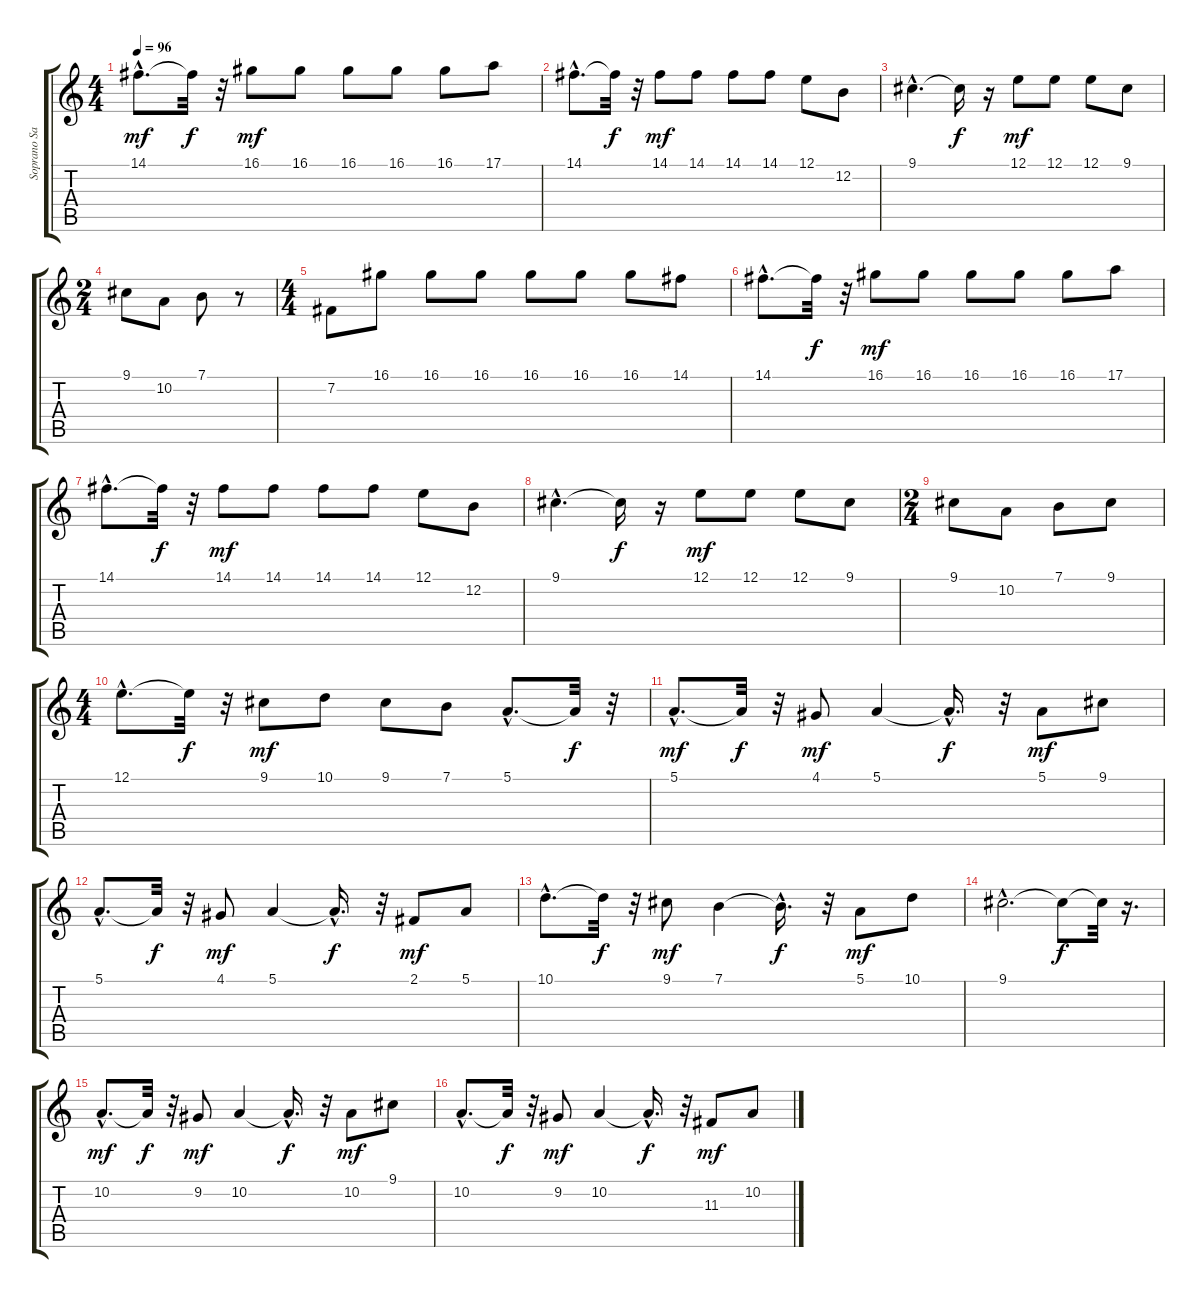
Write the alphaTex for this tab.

\track ("Soprano Saxophone" "Soprano Sa") {instrument sopranosax}
\staff {score tabs}
\tuning (E4 B3 G3 D3 A2 E2) {hide}
\ts (4 4)
\tempo 96
\clef g2
\ks c
14.1{hac}.8{d dy mf} 14.1{t}.32{dy f} r.32 16.1.8{dy mf} 16.1.8 16.1.8 16.1.8 16.1.8 17.1.8 |
14.1{hac}.8{d} 14.1{t}.32{dy f} r.32 14.1.8{dy mf} 14.1.8 14.1.8 14.1.8 12.1.8 12.2.8 |
9.1{hac}.4{d} 9.1{t}.16{dy f} r.16 12.1.8{dy mf} 12.1.8 12.1.8 9.1.8 |
\ts (2 4)
9.1.8 10.2.8 7.1.8 r.8 |
\ts (4 4)
7.2.8 16.1.8 16.1.8 16.1.8 16.1.8 16.1.8 16.1.8 14.1.8 |
14.1{hac}.8{d} 14.1{t}.32{dy f} r.32 16.1.8{dy mf} 16.1.8 16.1.8 16.1.8 16.1.8 17.1.8 |
14.1{hac}.8{d} 14.1{t}.32{dy f} r.32 14.1.8{dy mf} 14.1.8 14.1.8 14.1.8 12.1.8 12.2.8 |
9.1{hac}.4{d} 9.1{t}.16{dy f} r.16 12.1.8{dy mf} 12.1.8 12.1.8 9.1.8 |
\ts (2 4)
9.1.8 10.2.8 7.1.8 9.1.8 |
\ts (4 4)
12.1{hac}.8{d} 12.1{t}.32{dy f} r.32 9.1.8{dy mf} 10.1.8 9.1.8 7.1.8 5.1{hac}.8{d} 5.1{t}.32{dy f} r.32 |
5.1{hac}.8{d dy mf} 5.1{t}.32{dy f} r.32 4.1.8{dy mf} 5.1.4 5.1{hac t}.16{d dy f} r.32 5.1.8{dy mf} 9.1.8 |
5.1{hac}.8{d} 5.1{t}.32{dy f} r.32 4.1.8{dy mf} 5.1.4 5.1{hac t}.16{d dy f} r.32 2.1.8{dy mf} 5.1.8 |
10.1{hac}.8{d} 10.1{t}.32{dy f} r.32 9.1.8{dy mf} 7.1.4 7.1{hac t}.16{d dy f} r.32 5.1.8{dy mf} 10.1.8 |
9.1{hac}.2{d} 9.1{t}.8{dy f} 9.1{t}.32 r.16{d} |
10.2{hac}.8{d dy mf} 10.2{t}.32{dy f} r.32 9.2.8{dy mf} 10.2.4 10.2{hac t}.16{d dy f} r.32 10.2.8{dy mf} 9.1.8 |
10.2{hac}.8{d} 10.2{t}.32{dy f} r.32 9.2.8{dy mf} 10.2.4 10.2{hac t}.16{d dy f} r.32 11.3.8{dy mf} 10.2.8
